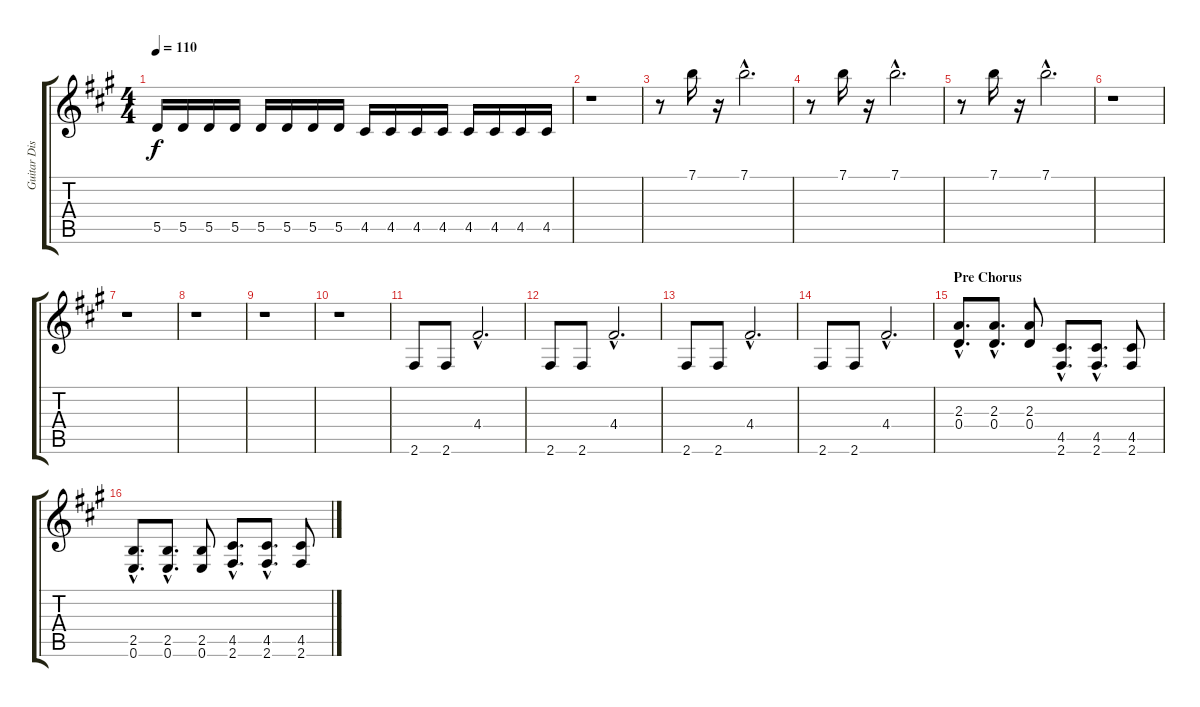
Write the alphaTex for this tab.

\track ("Guitar Distortion" "Guitar Dis") {instrument distortionguitar}
\staff {score tabs}
\tuning (E4 B3 G3 D3 A2 E2) {hide}
\ts (4 4)
\tempo 110
\clef g2
\ks a
5.5.16{dy f} 5.5.16 5.5.16 5.5.16 5.5.16 5.5.16 5.5.16 5.5.16 4.5.16 4.5.16 4.5.16 4.5.16 4.5.16 4.5.16 4.5.16 4.5.16 |
r.1 |
r.8 7.1.16 r.16 7.1{hac}.2{d} |
r.8 7.1.16 r.16 7.1{hac}.2{d} |
r.8 7.1.16 r.16 7.1{hac}.2{d} |
r.1 |
r.1 |
r.1 |
r.1 |
r.1 |
2.6.8 2.6.8 4.4{hac}.2{d} |
2.6.8 2.6.8 4.4{hac}.2{d} |
2.6.8 2.6.8 4.4{hac}.2{d} |
2.6.8 2.6.8 4.4{hac}.2{d} |
\section ("" "Pre Chorus")
(2.3{hac} 0.4{hac}).8{d} (2.3{hac} 0.4{hac}).8{d} (2.3 0.4).8 (4.5{hac} 2.6{hac}).8{d} (4.5{hac} 2.6{hac}).8{d} (4.5 2.6).8 |
(2.5{hac} 0.6{hac}).8{d} (2.5{hac} 0.6{hac}).8{d} (2.5 0.6).8 (4.5{hac} 2.6{hac}).8{d} (4.5{hac} 2.6{hac}).8{d} (4.5 2.6).8
